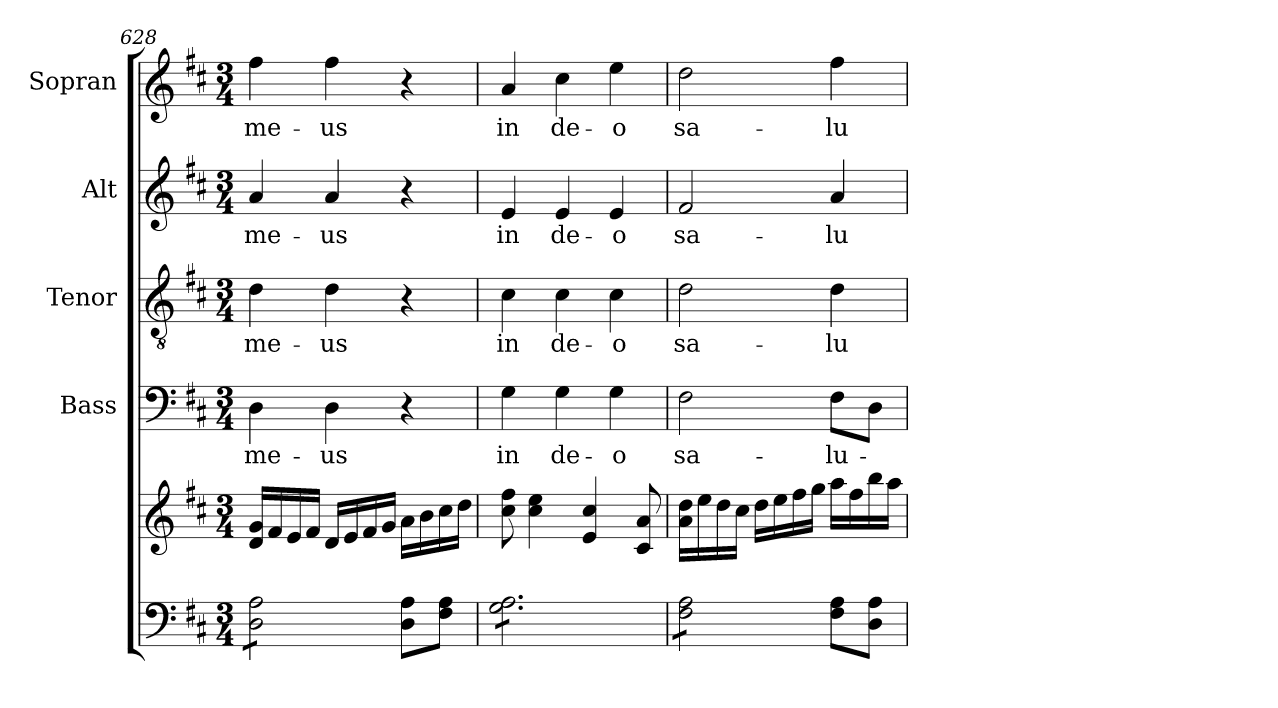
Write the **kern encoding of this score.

**kern	**kern	**kern	**text	**kern	**text	**kern	**text	**kern	**text
*part5	*part5	*part4	*part4	*part3	*part3	*part2	*part2	*part1	*part1
*staff6	*staff5	*staff4	*staff4	*staff3	*staff3	*staff2	*staff2	*staff1	*staff1
*	*	*I"Bass	*	*I"Tenor	*	*I"Alt	*	*I"Sopran	*
*	*	*I'B.	*	*I'T.	*	*I'A.	*	*I'S.	*
*clefF4	*clefG2	*clefF4	*	*clefGv2	*	*clefG2	*	*clefG2	*
*k[f#c#]	*k[f#c#]	*k[f#c#]	*	*k[f#c#]	*	*k[f#c#]	*	*k[f#c#]	*
*D:	*D:	*D:	*	*D:	*	*D:	*	*D:	*
*M3/4	*M3/4	*M3/4	*	*M3/4	*	*M3/4	*	*M3/4	*
=628	=628	=628	=628	=628	=628	=628	=628	=628	=628
!	!	!	!LO:LY:b	!	!LO:LY:b	!	!LO:LY:b	!	!LO:LY:b
*tremolo	*	*	*	*	*	*	*	*	*
8D\ 8A\L	16d/ 16g/LL	4D\	me-	4d\	me-	4a/	me-	4ff#\	me-
.	16f#/	.	.	.	.	.	.	.	.
8D\ 8A\	16e/	.	.	.	.	.	.	.	.
.	16f#/JJ	.	.	.	.	.	.	.	.
!	!	!	!LO:LY:b	!	!LO:LY:b	!	!LO:LY:b	!	!LO:LY:b
8D\ 8A\	16d/LL	4D\	-us	4d\	-us	4a/	-us	4ff#\	-us
.	16e/	.	.	.	.	.	.	.	.
8D\ 8A\J	16f#/	.	.	.	.	.	.	.	.
*Xtremolo	*	*	*	*	*	*	*	*	*
.	16g/JJ	.	.	.	.	.	.	.	.
8D\ 8A\L	16a\LL	4r	.	4r	.	4r	.	4r	.
.	16b\	.	.	.	.	.	.	.	.
8F#\ 8A\J	16cc#\	.	.	.	.	.	.	.	.
.	16dd\JJ	.	.	.	.	.	.	.	.
=629	=629	=629	=629	=629	=629	=629	=629	=629	=629
!	!	!	!LO:LY:b	!	!LO:LY:b	!	!LO:LY:b	!	!LO:LY:b
*tremolo	*	*	*	*	*	*	*	*	*
8G\ 8A\L	8cc#\ 8ff#\	4G\	in	4c#\	in	4e/	in	4a/	in
8G\ 8A\	4cc#\ 4ee\	.	.	.	.	.	.	.	.
!	!	!	!LO:LY:b	!	!LO:LY:b	!	!LO:LY:b	!	!LO:LY:b
8G\ 8A\	.	4G\	de-	4c#\	de-	4e/	de-	4cc#\	de-
8G\ 8A\	4e/ 4cc#/	.	.	.	.	.	.	.	.
!	!	!	!LO:LY:b	!	!LO:LY:b	!	!LO:LY:b	!	!LO:LY:b
8G\ 8A\	.	4G\	-o	4c#\	-o	4e/	-o	4ee\	-o
8G\ 8A\J	8c#/ 8a/	.	.	.	.	.	.	.	.
=630	=630	=630	=630	=630	=630	=630	=630	=630	=630
!	!	!	!LO:LY:b	!	!LO:LY:b	!	!LO:LY:b	!	!LO:LY:b
8F#\ 8A\L	16a\ 16dd\LL	2F#\	sa-	2d\	sa-	2f#/	sa-	2dd\	sa-
.	16ee\	.	.	.	.	.	.	.	.
8F#\ 8A\	16dd\	.	.	.	.	.	.	.	.
.	16cc#\JJ	.	.	.	.	.	.	.	.
8F#\ 8A\	16dd\LL	.	.	.	.	.	.	.	.
.	16ee\	.	.	.	.	.	.	.	.
8F#\ 8A\J	16ff#\	.	.	.	.	.	.	.	.
*Xtremolo	*	*	*	*	*	*	*	*	*
.	16gg\JJ	.	.	.	.	.	.	.	.
!	!	!	!LO:LY:b	!	!LO:LY:b	!	!LO:LY:b	!	!LO:LY:b
8F#\ 8A\L	16aa\LL	8F#\L	-lu-	4d\	-lu-	4a/	-lu-	4ff#\	-lu-
.	16ff#\	.	.	.	.	.	.	.	.
8D\ 8A\J	16bb\	8D\J	.	.	.	.	.	.	.
.	16aa\JJ	.	.	.	.	.	.	.	.
=	=	=	=	=	=	=	=	=	=
*-	*-	*-	*-	*-	*-	*-	*-	*-	*-
